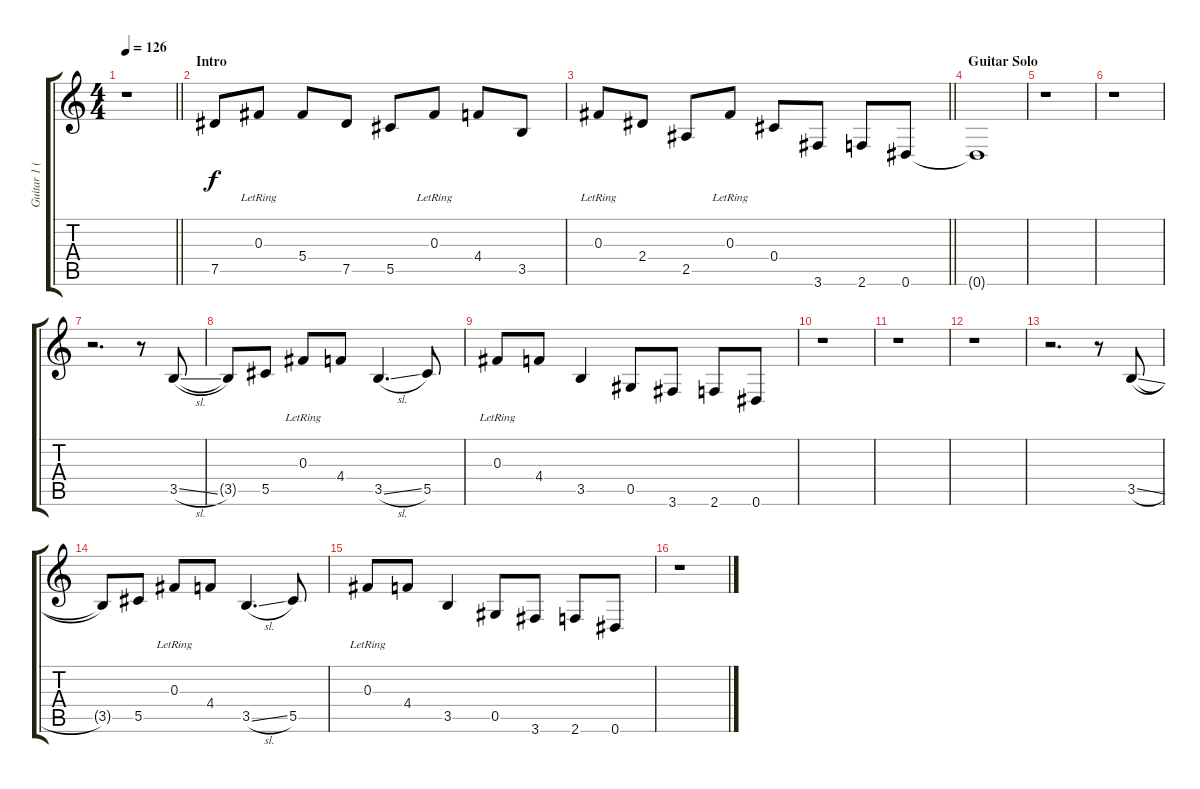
\track ("Guitar 1 (Acoustic)" "Guitar 1 (") {instrument acousticguitarsteel}
\staff {score tabs}
\tuning (Eb4 Bb3 Gb3 Db3 Ab2 Eb2) {hide}
\ts (4 4)
\tempo 126
\clef g2
\barLineRight lightlight
\ks c
r.1{dy f} |
\section ("" "Intro")
7.5.8 0.3{lr}.8 5.4.8 7.5.8 5.5.8 0.3{lr}.8 4.4.8 3.5.8 |
\barLineRight lightlight
0.3{lr}.8 2.4.8 2.5.8 0.3{lr}.8 0.4.8 3.6.8 2.6.8 0.6.8 |
\section ("" "Guitar Solo")
0.6{t}.1 |
r.1 |
r.1 |
r.2{d} r.8 3.5{sl}.8 |
3.5{t}.8 5.5.8 0.3{lr}.8 4.4.8 3.5{sl}.4{d} 5.5.8 |
0.3{lr}.8 4.4.8 3.5.4 0.5.8 3.6.8 2.6.8 0.6.8 |
r.1 |
r.1 |
r.1 |
r.2{d} r.8 3.5{sl}.8 |
3.5{t}.8 5.5.8 0.3{lr}.8 4.4.8 3.5{sl}.4{d} 5.5.8 |
0.3{lr}.8 4.4.8 3.5.4 0.5.8 3.6.8 2.6.8 0.6.8 |
r.1
